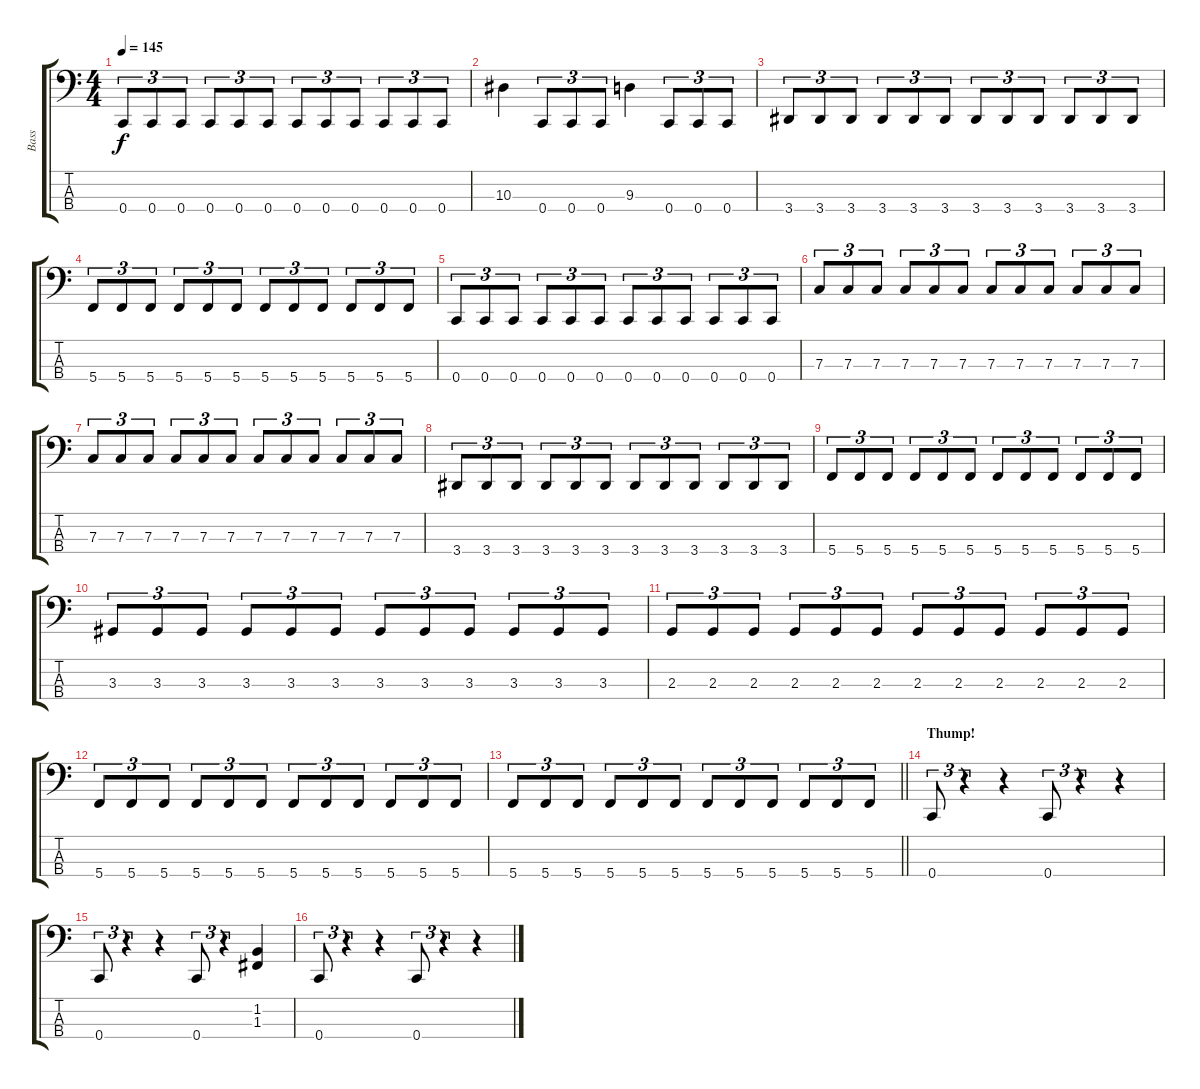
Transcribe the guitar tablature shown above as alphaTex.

\track ("Bass" "Bass") {instrument electricbasspick}
\staff {score tabs}
\tuning (Eb2 Bb1 F1 C1) {hide}
\ts (4 4)
\tempo 145
\clef f4
\ks c
0.4.8{tu (3 2) dy f} 0.4.8{tu (3 2)} 0.4.8{tu (3 2)} 0.4.8{tu (3 2)} 0.4.8{tu (3 2)} 0.4.8{tu (3 2)} 0.4.8{tu (3 2)} 0.4.8{tu (3 2)} 0.4.8{tu (3 2)} 0.4.8{tu (3 2)} 0.4.8{tu (3 2)} 0.4.8{tu (3 2)} |
10.3.4 0.4.8{tu (3 2)} 0.4.8{tu (3 2)} 0.4.8{tu (3 2)} 9.3.4 0.4.8{tu (3 2)} 0.4.8{tu (3 2)} 0.4.8{tu (3 2)} |
3.4.8{tu (3 2)} 3.4.8{tu (3 2)} 3.4.8{tu (3 2)} 3.4.8{tu (3 2)} 3.4.8{tu (3 2)} 3.4.8{tu (3 2)} 3.4.8{tu (3 2)} 3.4.8{tu (3 2)} 3.4.8{tu (3 2)} 3.4.8{tu (3 2)} 3.4.8{tu (3 2)} 3.4.8{tu (3 2)} |
5.4.8{tu (3 2)} 5.4.8{tu (3 2)} 5.4.8{tu (3 2)} 5.4.8{tu (3 2)} 5.4.8{tu (3 2)} 5.4.8{tu (3 2)} 5.4.8{tu (3 2)} 5.4.8{tu (3 2)} 5.4.8{tu (3 2)} 5.4.8{tu (3 2)} 5.4.8{tu (3 2)} 5.4.8{tu (3 2)} |
0.4.8{tu (3 2)} 0.4.8{tu (3 2)} 0.4.8{tu (3 2)} 0.4.8{tu (3 2)} 0.4.8{tu (3 2)} 0.4.8{tu (3 2)} 0.4.8{tu (3 2)} 0.4.8{tu (3 2)} 0.4.8{tu (3 2)} 0.4.8{tu (3 2)} 0.4.8{tu (3 2)} 0.4.8{tu (3 2)} |
7.3.8{tu (3 2)} 7.3.8{tu (3 2)} 7.3.8{tu (3 2)} 7.3.8{tu (3 2)} 7.3.8{tu (3 2)} 7.3.8{tu (3 2)} 7.3.8{tu (3 2)} 7.3.8{tu (3 2)} 7.3.8{tu (3 2)} 7.3.8{tu (3 2)} 7.3.8{tu (3 2)} 7.3.8{tu (3 2)} |
7.3.8{tu (3 2)} 7.3.8{tu (3 2)} 7.3.8{tu (3 2)} 7.3.8{tu (3 2)} 7.3.8{tu (3 2)} 7.3.8{tu (3 2)} 7.3.8{tu (3 2)} 7.3.8{tu (3 2)} 7.3.8{tu (3 2)} 7.3.8{tu (3 2)} 7.3.8{tu (3 2)} 7.3.8{tu (3 2)} |
3.4.8{tu (3 2)} 3.4.8{tu (3 2)} 3.4.8{tu (3 2)} 3.4.8{tu (3 2)} 3.4.8{tu (3 2)} 3.4.8{tu (3 2)} 3.4.8{tu (3 2)} 3.4.8{tu (3 2)} 3.4.8{tu (3 2)} 3.4.8{tu (3 2)} 3.4.8{tu (3 2)} 3.4.8{tu (3 2)} |
5.4.8{tu (3 2)} 5.4.8{tu (3 2)} 5.4.8{tu (3 2)} 5.4.8{tu (3 2)} 5.4.8{tu (3 2)} 5.4.8{tu (3 2)} 5.4.8{tu (3 2)} 5.4.8{tu (3 2)} 5.4.8{tu (3 2)} 5.4.8{tu (3 2)} 5.4.8{tu (3 2)} 5.4.8{tu (3 2)} |
3.3.8{tu (3 2)} 3.3.8{tu (3 2)} 3.3.8{tu (3 2)} 3.3.8{tu (3 2)} 3.3.8{tu (3 2)} 3.3.8{tu (3 2)} 3.3.8{tu (3 2)} 3.3.8{tu (3 2)} 3.3.8{tu (3 2)} 3.3.8{tu (3 2)} 3.3.8{tu (3 2)} 3.3.8{tu (3 2)} |
2.3.8{tu (3 2)} 2.3.8{tu (3 2)} 2.3.8{tu (3 2)} 2.3.8{tu (3 2)} 2.3.8{tu (3 2)} 2.3.8{tu (3 2)} 2.3.8{tu (3 2)} 2.3.8{tu (3 2)} 2.3.8{tu (3 2)} 2.3.8{tu (3 2)} 2.3.8{tu (3 2)} 2.3.8{tu (3 2)} |
5.4.8{tu (3 2)} 5.4.8{tu (3 2)} 5.4.8{tu (3 2)} 5.4.8{tu (3 2)} 5.4.8{tu (3 2)} 5.4.8{tu (3 2)} 5.4.8{tu (3 2)} 5.4.8{tu (3 2)} 5.4.8{tu (3 2)} 5.4.8{tu (3 2)} 5.4.8{tu (3 2)} 5.4.8{tu (3 2)} |
\barLineRight lightlight
5.4.8{tu (3 2)} 5.4.8{tu (3 2)} 5.4.8{tu (3 2)} 5.4.8{tu (3 2)} 5.4.8{tu (3 2)} 5.4.8{tu (3 2)} 5.4.8{tu (3 2)} 5.4.8{tu (3 2)} 5.4.8{tu (3 2)} 5.4.8{tu (3 2)} 5.4.8{tu (3 2)} 5.4.8{tu (3 2)} |
\section ("" "Thump!")
0.4.8{tu (3 2)} r.4{tu (3 2)} r.4 0.4.8{tu (3 2)} r.4{tu (3 2)} r.4 |
0.4.8{tu (3 2)} r.4{tu (3 2)} r.4 0.4.8{tu (3 2)} r.4{tu (3 2)} (1.2 1.3).4 |
0.4.8{tu (3 2)} r.4{tu (3 2)} r.4 0.4.8{tu (3 2)} r.4{tu (3 2)} r.4
